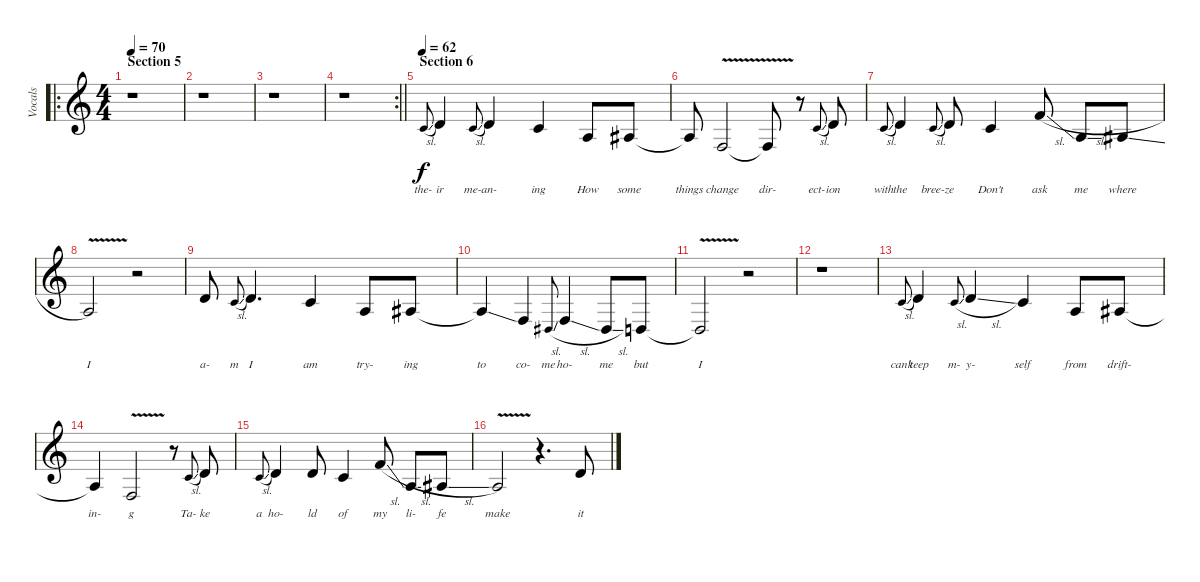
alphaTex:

\track ("Vocals" "Vocals") {instrument tenorsax}
\staff {score}
\tuning (E4 B3 G3 D3 A2 E2) {hide}
\ro
\ts (4 4)
\section ("" "Section 5")
\tempo 70
\clef g2
\ks c
r.1{dy f} |
r.1 |
r.1 |
\rc 2
\barLineRight lightlight
r.1 |
\section ("" "Section 6")
\tempo 62
10.4{sl}.8{lyrics (0 "the-") lyrics (1 "") lyrics (2 "") lyrics (3 "") lyrics (4 "") gr onbeat} 12.4.4{lyrics (0 "ir") lyrics (1 "") lyrics (2 "") lyrics (3 "") lyrics (4 "")} 10.4{sl}.8{lyrics (0 "me-") lyrics (1 "") lyrics (2 "") lyrics (3 "") lyrics (4 "") gr onbeat} 12.4.4{lyrics (0 "an-") lyrics (1 "") lyrics (2 "") lyrics (3 "") lyrics (4 "")} 10.4.4{lyrics (0 "ing") lyrics (1 "") lyrics (2 "") lyrics (3 "") lyrics (4 "")} 7.4.8{lyrics (0 "How") lyrics (1 "") lyrics (2 "") lyrics (3 "") lyrics (4 "")} 8.4.8{lyrics (0 "some") lyrics (1 "") lyrics (2 "") lyrics (3 "") lyrics (4 "")} |
8.4{t}.8{lyrics (0 "things") lyrics (1 "") lyrics (2 "") lyrics (3 "") lyrics (4 "")} 8.5{v}.2{lyrics (0 "change") lyrics (1 "") lyrics (2 "") lyrics (3 "") lyrics (4 "")} 8.5{t}.8{lyrics (0 "dir-") lyrics (1 "") lyrics (2 "") lyrics (3 "") lyrics (4 "")} r.8 5.3{sl}.8{lyrics (0 "ect-") lyrics (1 "") lyrics (2 "") lyrics (3 "") lyrics (4 "") gr onbeat} 7.3.8{lyrics (0 "ion") lyrics (1 "") lyrics (2 "") lyrics (3 "") lyrics (4 "")} |
5.3{sl}.8{lyrics (0 "with") lyrics (1 "") lyrics (2 "") lyrics (3 "") lyrics (4 "") gr onbeat} 7.3.4{lyrics (0 "the") lyrics (1 "") lyrics (2 "") lyrics (3 "") lyrics (4 "")} 5.3{sl}.8{lyrics (0 "bree-") lyrics (1 "") lyrics (2 "") lyrics (3 "") lyrics (4 "") gr onbeat} 7.3.8{lyrics (0 "ze") lyrics (1 "") lyrics (2 "") lyrics (3 "") lyrics (4 "")} 5.3.4{lyrics (0 "Don't") lyrics (1 "") lyrics (2 "") lyrics (3 "") lyrics (4 "")} 10.3{sl}.8{lyrics (0 "ask") lyrics (1 "") lyrics (2 "") lyrics (3 "") lyrics (4 "")} 2.3{sl}.8{lyrics (0 "me") lyrics (1 "") lyrics (2 "") lyrics (3 "") lyrics (4 "")} 3.3{sl}.8{lyrics (0 "where") lyrics (1 "") lyrics (2 "") lyrics (3 "") lyrics (4 "")} |
2.3{v}.2{lyrics (0 "I") lyrics (1 "") lyrics (2 "") lyrics (3 "") lyrics (4 "")} r.2 |
7.3.8{lyrics (0 "a-") lyrics (1 "") lyrics (2 "") lyrics (3 "") lyrics (4 "")} 5.3{sl}.8{lyrics (0 "m") lyrics (1 "") lyrics (2 "") lyrics (3 "") lyrics (4 "") gr onbeat} 7.3.4{d lyrics (0 "I") lyrics (1 "") lyrics (2 "") lyrics (3 "") lyrics (4 "")} 5.3.4{lyrics (0 "am") lyrics (1 "") lyrics (2 "") lyrics (3 "") lyrics (4 "")} 7.4.8{lyrics (0 "try-") lyrics (1 "") lyrics (2 "") lyrics (3 "") lyrics (4 "")} 8.4.8{lyrics (0 "ing") lyrics (1 "") lyrics (2 "") lyrics (3 "") lyrics (4 "")} |
8.4{ss t}.4{lyrics (0 "to") lyrics (1 "") lyrics (2 "") lyrics (3 "") lyrics (4 "")} 3.4.4{lyrics (0 "co-") lyrics (1 "") lyrics (2 "") lyrics (3 "") lyrics (4 "")} 6.5{sl}.8{lyrics (0 "me") lyrics (1 "") lyrics (2 "") lyrics (3 "") lyrics (4 "") gr onbeat} 8.5{sl}.4{lyrics (0 "ho-") lyrics (1 "") lyrics (2 "") lyrics (3 "") lyrics (4 "")} 6.5{sl}.8{lyrics (0 "me") lyrics (1 "") lyrics (2 "") lyrics (3 "") lyrics (4 "")} 5.5.8{lyrics (0 "but") lyrics (1 "") lyrics (2 "") lyrics (3 "") lyrics (4 "")} |
5.5{v t}.2{lyrics (0 "I") lyrics (1 "") lyrics (2 "") lyrics (3 "") lyrics (4 "")} r.2 |
r.1 |
10.4{sl}.8{lyrics (0 "can't") lyrics (1 "") lyrics (2 "") lyrics (3 "") lyrics (4 "") gr onbeat} 12.4.4{lyrics (0 "keep") lyrics (1 "") lyrics (2 "") lyrics (3 "") lyrics (4 "")} 10.4{sl}.8{lyrics (0 "m-") lyrics (1 "") lyrics (2 "") lyrics (3 "") lyrics (4 "") gr onbeat} 12.4{sl}.4{lyrics (0 "y-") lyrics (1 "") lyrics (2 "") lyrics (3 "") lyrics (4 "")} 10.4.4{lyrics (0 "self") lyrics (1 "") lyrics (2 "") lyrics (3 "") lyrics (4 "")} 7.4.8{lyrics (0 "from") lyrics (1 "") lyrics (2 "") lyrics (3 "") lyrics (4 "")} 8.4.8{lyrics (0 "drift-") lyrics (1 "") lyrics (2 "") lyrics (3 "") lyrics (4 "")} |
8.4{t}.4{lyrics (0 "in-") lyrics (1 "") lyrics (2 "") lyrics (3 "") lyrics (4 "")} 8.5{v}.2{lyrics (0 "g") lyrics (1 "") lyrics (2 "") lyrics (3 "") lyrics (4 "")} r.8 5.3{sl}.8{lyrics (0 "Ta-") lyrics (1 "") lyrics (2 "") lyrics (3 "") lyrics (4 "") gr onbeat} 7.3.8{lyrics (0 "ke") lyrics (1 "") lyrics (2 "") lyrics (3 "") lyrics (4 "")} |
5.3{sl}.8{lyrics (0 "a") lyrics (1 "") lyrics (2 "") lyrics (3 "") lyrics (4 "") gr onbeat} 7.3.4{lyrics (0 "ho-") lyrics (1 "") lyrics (2 "") lyrics (3 "") lyrics (4 "")} 7.3.8{lyrics (0 "ld") lyrics (1 "") lyrics (2 "") lyrics (3 "") lyrics (4 "")} 5.3.4{lyrics (0 "of") lyrics (1 "") lyrics (2 "") lyrics (3 "") lyrics (4 "")} 10.3{sl}.8{lyrics (0 "my") lyrics (1 "") lyrics (2 "") lyrics (3 "") lyrics (4 "")} 2.3{sl}.8{lyrics (0 "li-") lyrics (1 "") lyrics (2 "") lyrics (3 "") lyrics (4 "")} 3.3{sl}.8{lyrics (0 "fe") lyrics (1 "") lyrics (2 "") lyrics (3 "") lyrics (4 "")} |
2.3{v}.2{lyrics (0 "make") lyrics (1 "") lyrics (2 "") lyrics (3 "") lyrics (4 "")} r.4{d} 7.3.8{lyrics (0 "it") lyrics (1 "") lyrics (2 "") lyrics (3 "") lyrics (4 "")}
